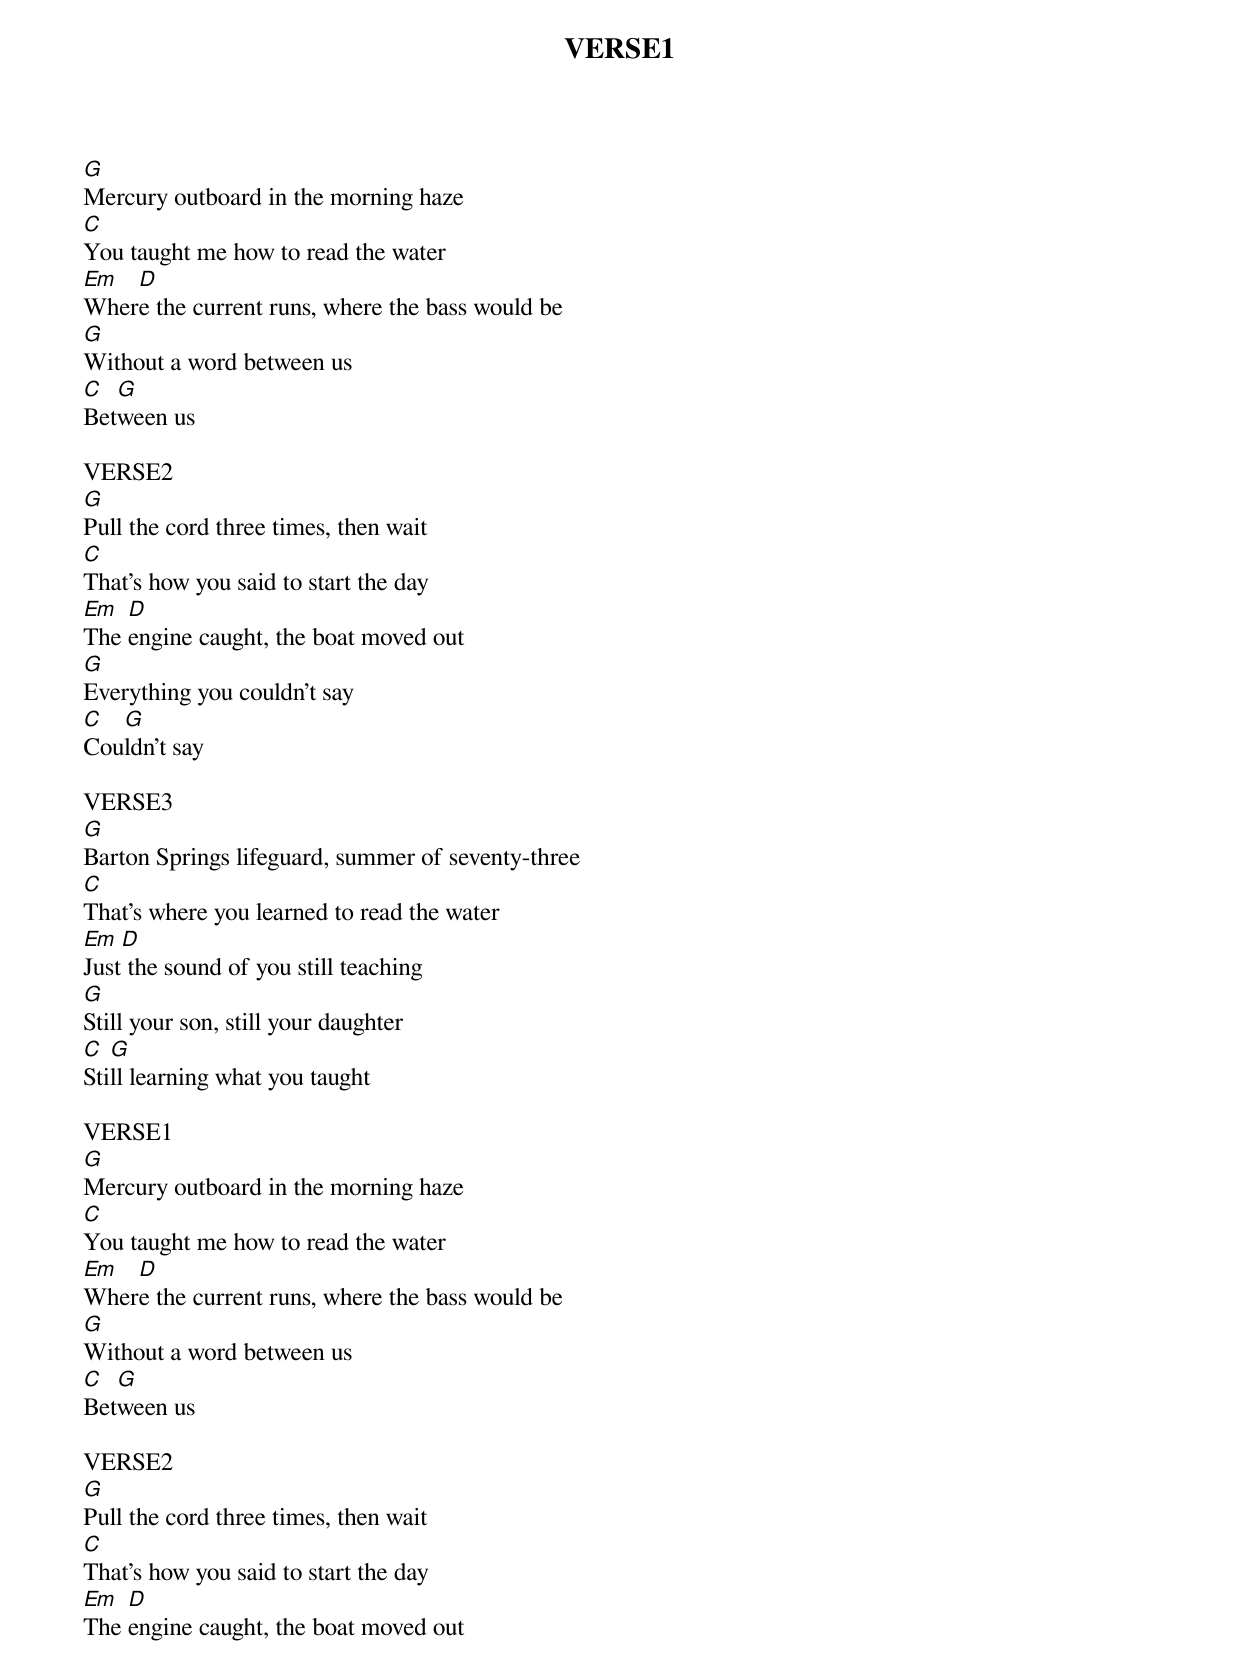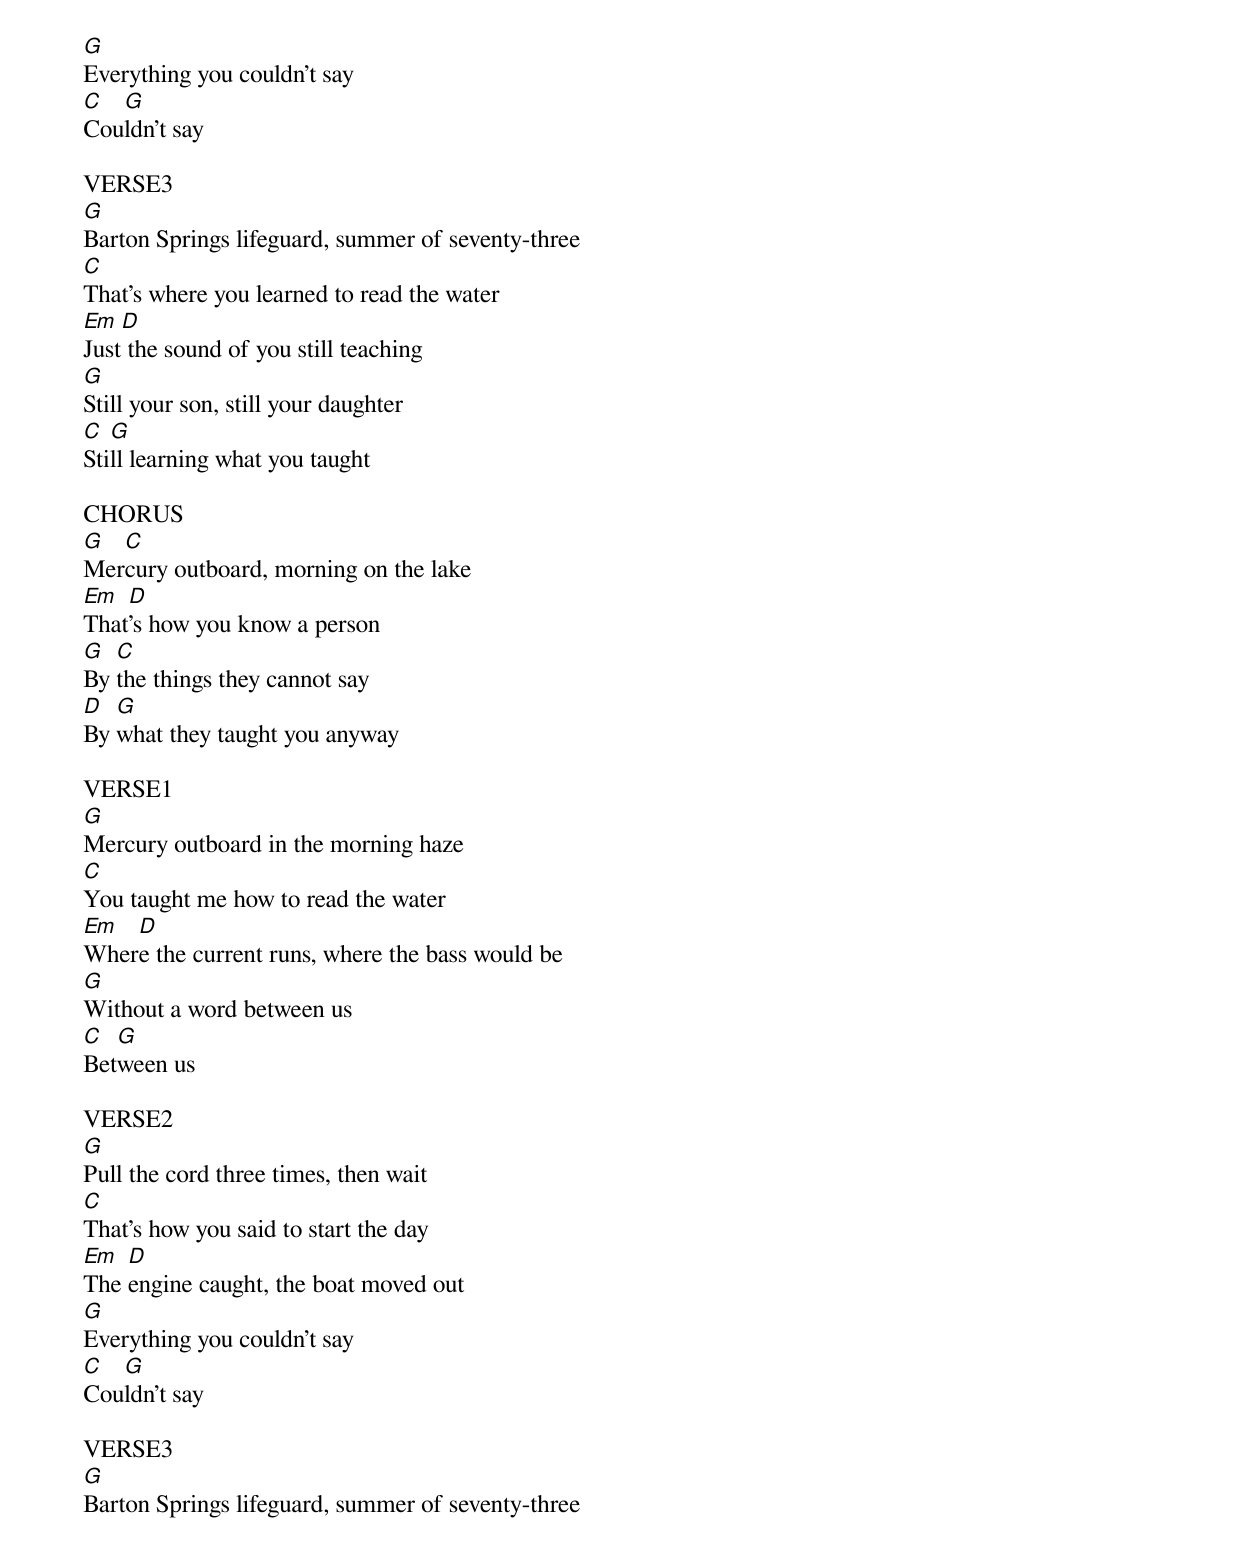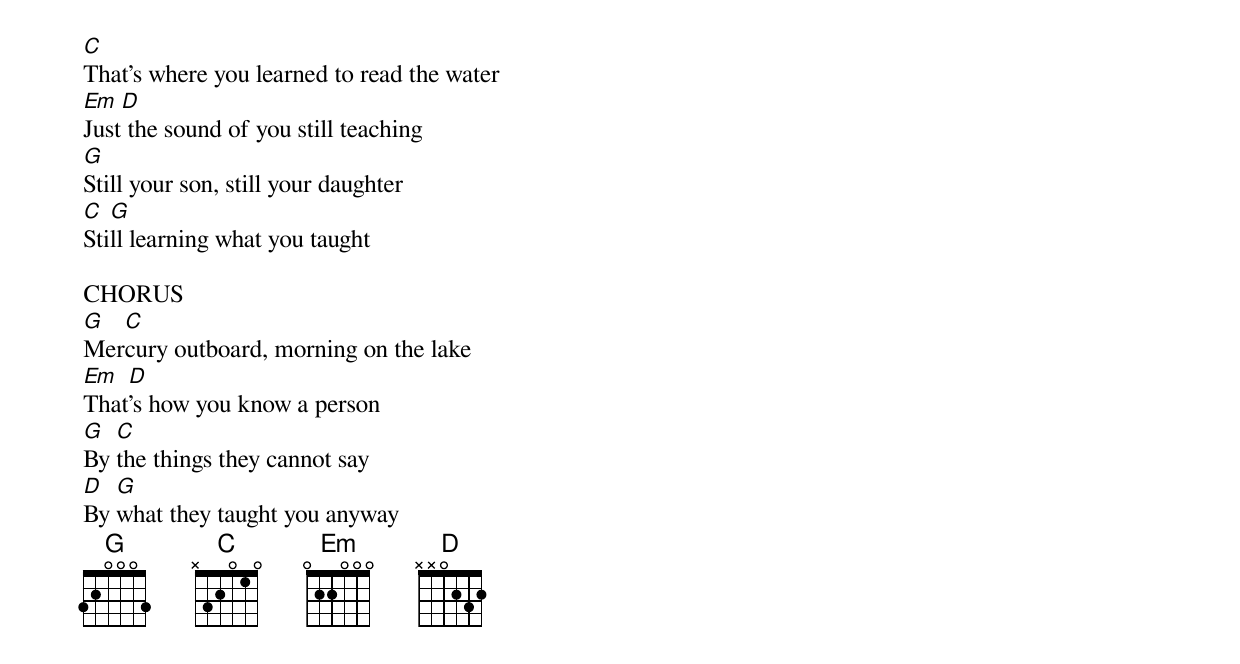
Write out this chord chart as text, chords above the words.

VERSE1
G
Mercury outboard in the morning haze
C
You taught me how to read the water
Em  D
Where the current runs, where the bass would be
G
Without a word between us
C  G
Between us

VERSE2
G
Pull the cord three times, then wait
C
That's how you said to start the day
Em  D
The engine caught, the boat moved out
G
Everything you couldn't say
C  G
Couldn't say

VERSE3
G
Barton Springs lifeguard, summer of seventy-three
C
That's where you learned to read the water
Em  D
Just the sound of you still teaching
G
Still your son, still your daughter
C  G
Still learning what you taught

VERSE1
G
Mercury outboard in the morning haze
C
You taught me how to read the water
Em  D
Where the current runs, where the bass would be
G
Without a word between us
C  G
Between us

VERSE2
G
Pull the cord three times, then wait
C
That's how you said to start the day
Em  D
The engine caught, the boat moved out
G
Everything you couldn't say
C  G
Couldn't say

VERSE3
G
Barton Springs lifeguard, summer of seventy-three
C
That's where you learned to read the water
Em  D
Just the sound of you still teaching
G
Still your son, still your daughter
C  G
Still learning what you taught

CHORUS
G  C
Mercury outboard, morning on the lake
Em  D
That's how you know a person
G  C
By the things they cannot say
D  G
By what they taught you anyway

VERSE1
G
Mercury outboard in the morning haze
C
You taught me how to read the water
Em  D
Where the current runs, where the bass would be
G
Without a word between us
C  G
Between us

VERSE2
G
Pull the cord three times, then wait
C
That's how you said to start the day
Em  D
The engine caught, the boat moved out
G
Everything you couldn't say
C  G
Couldn't say

VERSE3
G
Barton Springs lifeguard, summer of seventy-three
C
That's where you learned to read the water
Em  D
Just the sound of you still teaching
G
Still your son, still your daughter
C  G
Still learning what you taught

CHORUS
G  C
Mercury outboard, morning on the lake
Em  D
That's how you know a person
G  C
By the things they cannot say
D  G
By what they taught you anyway
